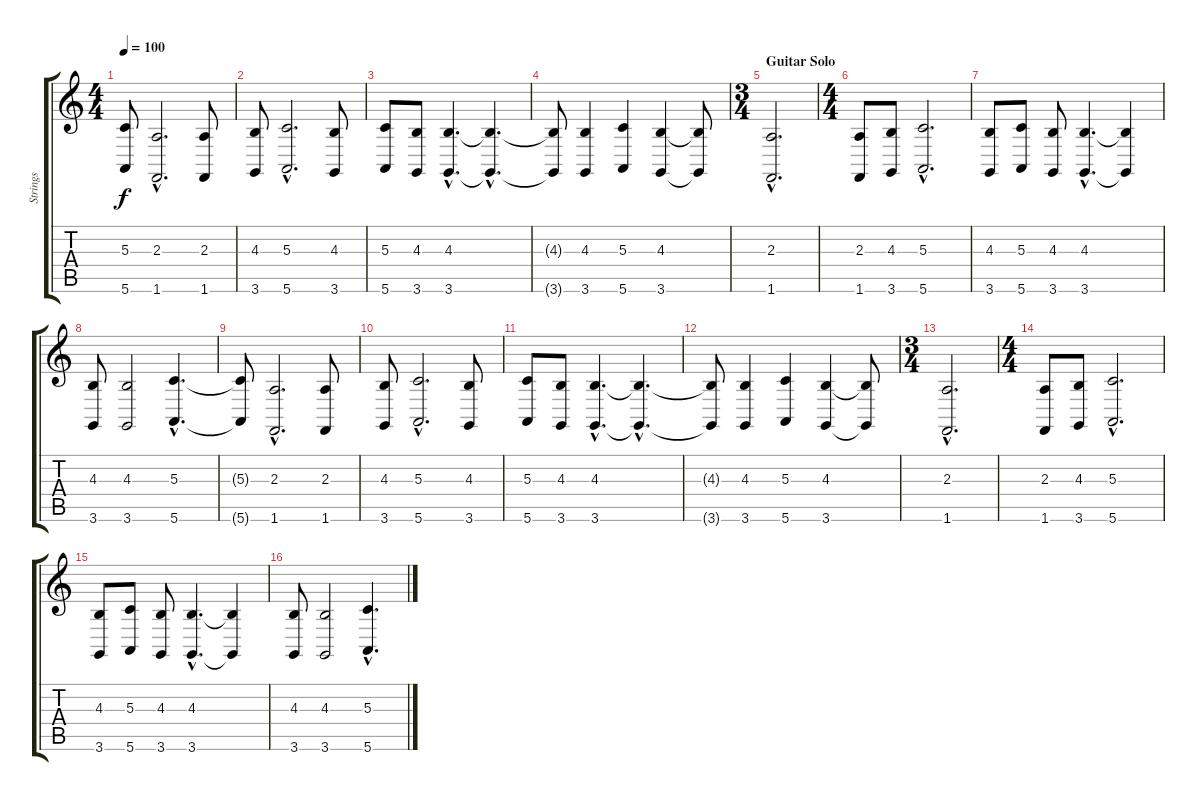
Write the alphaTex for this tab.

\track ("Strings" "Strings") {instrument stringensemble1}
\staff {score tabs}
\tuning (E4 B3 G3 D3 A2 E2) {hide}
\ts (4 4)
\tempo 100
\clef g2
\ks c
(5.3{t} 5.6{t}).8{dy f} (2.3{hac} 1.6{hac}).2{d} (2.3 1.6).8 |
(4.3 3.6).8 (5.3{hac} 5.6{hac}).2{d} (4.3 3.6).8 |
(5.3 5.6).8 (4.3 3.6).8 (4.3{hac} 3.6{hac}).4{d} (4.3{hac t} 3.6{hac t}).4{d} |
(4.3{t} 3.6{t}).8 (4.3 3.6).4 (5.3 5.6).4 (4.3 3.6).4 (4.3{t} 3.6{t}).8 |
\ts (3 4)
\section ("" "Guitar Solo")
(2.3{hac} 1.6{hac}).2{d} |
\ts (4 4)
(2.3 1.6).8 (4.3 3.6).8 (5.3{hac} 5.6{hac}).2{d} |
(4.3 3.6).8 (5.3 5.6).8 (4.3 3.6).8 (4.3{hac} 3.6{hac}).4{d} (4.3{t} 3.6{t}).4 |
(4.3 3.6).8 (4.3 3.6).2 (5.3{hac} 5.6{hac}).4{d} |
(5.3{t} 5.6{t}).8 (2.3{hac} 1.6{hac}).2{d} (2.3 1.6).8 |
(4.3 3.6).8 (5.3{hac} 5.6{hac}).2{d} (4.3 3.6).8 |
(5.3 5.6).8 (4.3 3.6).8 (4.3{hac} 3.6{hac}).4{d} (4.3{hac t} 3.6{hac t}).4{d} |
(4.3{t} 3.6{t}).8 (4.3 3.6).4 (5.3 5.6).4 (4.3 3.6).4 (4.3{t} 3.6{t}).8 |
\ts (3 4)
(2.3{hac} 1.6{hac}).2{d} |
\ts (4 4)
(2.3 1.6).8 (4.3 3.6).8 (5.3{hac} 5.6{hac}).2{d} |
(4.3 3.6).8 (5.3 5.6).8 (4.3 3.6).8 (4.3{hac} 3.6{hac}).4{d} (4.3{t} 3.6{t}).4 |
(4.3 3.6).8 (4.3 3.6).2 (5.3{hac} 5.6{hac}).4{d}
